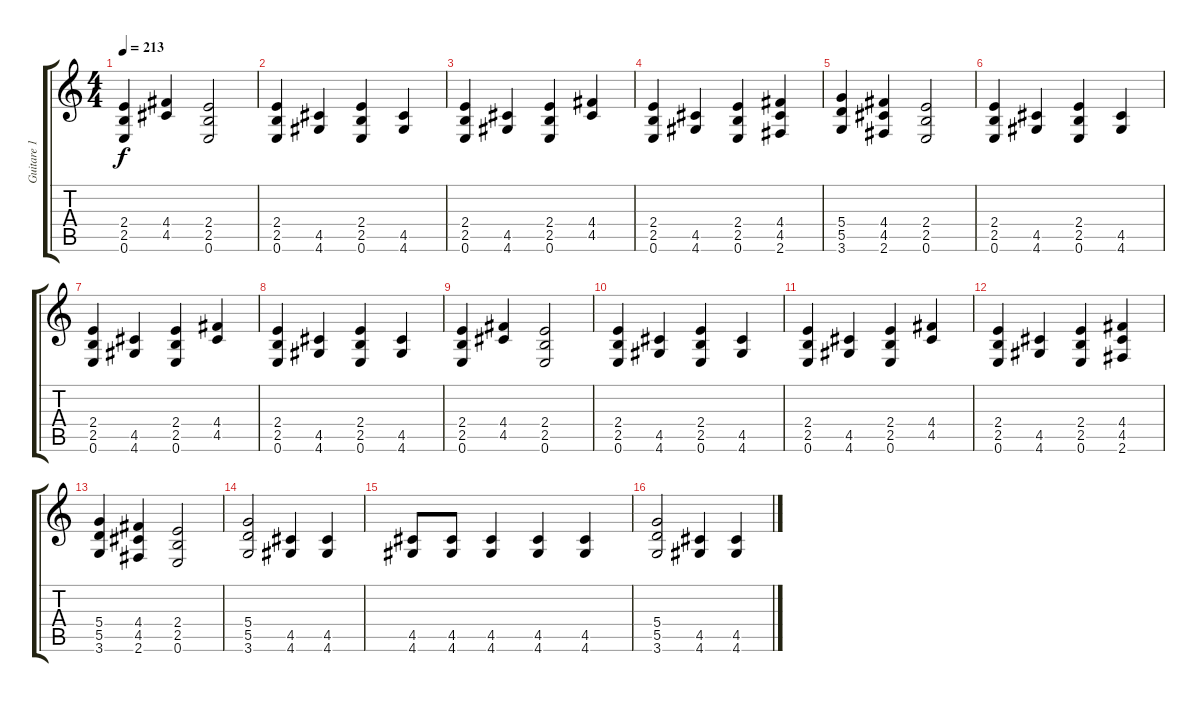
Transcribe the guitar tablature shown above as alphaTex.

\track ("Guitare 1" "Guitare 1") {instrument distortionguitar}
\staff {score tabs}
\tuning (E4 B3 G3 D3 A2 E2) {hide}
\ts (4 4)
\tempo 213
\clef g2
\ks c
(2.4 2.5 0.6).4{dy f} (4.4 4.5).4 (2.4 2.5 0.6).2 |
(2.4 2.5 0.6).4 (4.5 4.6).4 (2.4 2.5 0.6).4 (4.5 4.6).4 |
(2.4 2.5 0.6).4 (4.5 4.6).4 (2.4 2.5 0.6).4 (4.4 4.5).4 |
(2.4 2.5 0.6).4 (4.5 4.6).4 (2.4 2.5 0.6).4 (4.4 4.5 2.6).4 |
(5.4 5.5 3.6).4 (4.4 4.5 2.6).4 (2.4 2.5 0.6).2 |
(2.4 2.5 0.6).4 (4.5 4.6).4 (2.4 2.5 0.6).4 (4.5 4.6).4 |
(2.4 2.5 0.6).4 (4.5 4.6).4 (2.4 2.5 0.6).4 (4.4 4.5).4 |
(2.4 2.5 0.6).4 (4.5 4.6).4 (2.4 2.5 0.6).4 (4.5 4.6).4 |
(2.4 2.5 0.6).4 (4.4 4.5).4 (2.4 2.5 0.6).2 |
(2.4 2.5 0.6).4 (4.5 4.6).4 (2.4 2.5 0.6).4 (4.5 4.6).4 |
(2.4 2.5 0.6).4 (4.5 4.6).4 (2.4 2.5 0.6).4 (4.4 4.5).4 |
(2.4 2.5 0.6).4 (4.5 4.6).4 (2.4 2.5 0.6).4 (4.4 4.5 2.6).4 |
(5.4 5.5 3.6).4 (4.4 4.5 2.6).4 (2.4 2.5 0.6).2 |
(5.4 5.5 3.6).2 (4.5 4.6).4 (4.5 4.6).4 |
(4.5 4.6).8 (4.5 4.6).8 (4.5 4.6).4 (4.5 4.6).4 (4.5 4.6).4 |
(5.4 5.5 3.6).2 (4.5 4.6).4 (4.5 4.6).4
